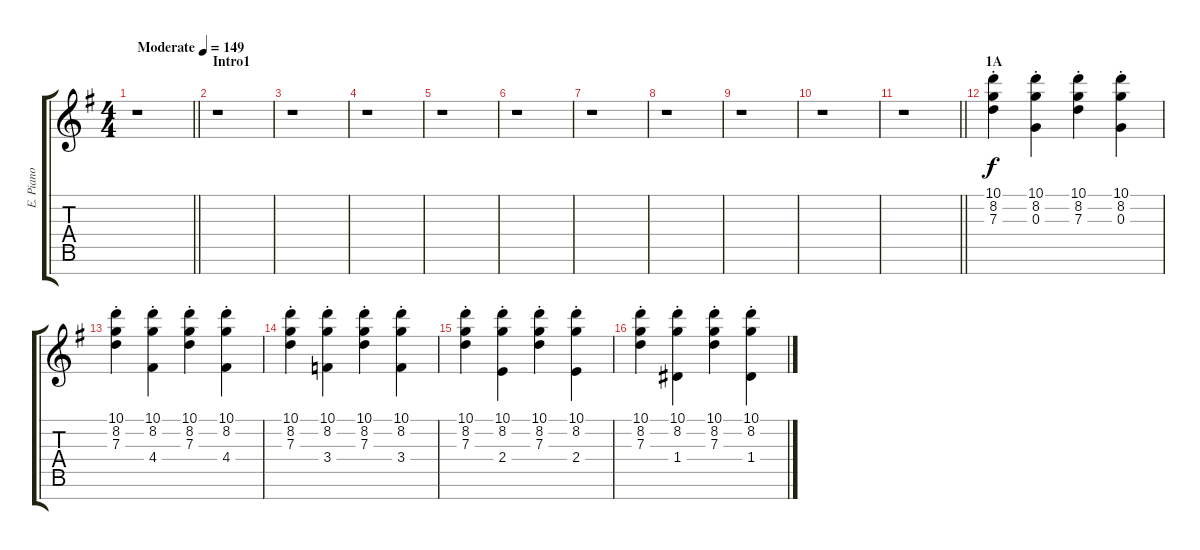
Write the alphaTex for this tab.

\track ("E. Piano" "E. Piano") {instrument electricpiano1}
\staff {score tabs}
\tuning (E5 B4 G4 D4 A3 E3 B2) {hide}
\ts (4 4)
\tempo (149 "Moderate")
\clef g2
\barLineRight lightlight
\ks g
r.1{dy f instrument electricpiano1} |
\section ("" "Intro1")
r.1 |
r.1 |
r.1 |
r.1 |
r.1 |
r.1 |
r.1 |
r.1 |
r.1 |
\barLineRight lightlight
r.1 |
\section ("" "1A")
(10.1{st} 8.2{st} 7.3{st}).4 (10.1{st} 8.2{st} 0.3{st}).4 (10.1{st} 8.2{st} 7.3{st}).4 (10.1{st} 8.2{st} 0.3{st}).4 |
(10.1{st} 8.2{st} 7.3{st}).4 (10.1{st} 8.2{st} 4.4{st}).4 (10.1{st} 8.2{st} 7.3{st}).4 (10.1{st} 8.2{st} 4.4{st}).4 |
(10.1{st} 8.2{st} 7.3{st}).4 (10.1{st} 8.2{st} 3.4{st}).4 (10.1{st} 8.2{st} 7.3{st}).4 (10.1{st} 8.2{st} 3.4{st}).4 |
(10.1{st} 8.2{st} 7.3{st}).4 (10.1{st} 8.2{st} 2.4{st}).4 (10.1{st} 8.2{st} 7.3{st}).4 (10.1{st} 8.2{st} 2.4{st}).4 |
(10.1{st} 8.2{st} 7.3{st}).4 (10.1{st} 8.2{st} 1.4{st}).4 (10.1{st} 8.2{st} 7.3{st}).4 (10.1{st} 8.2{st} 1.4{st}).4
